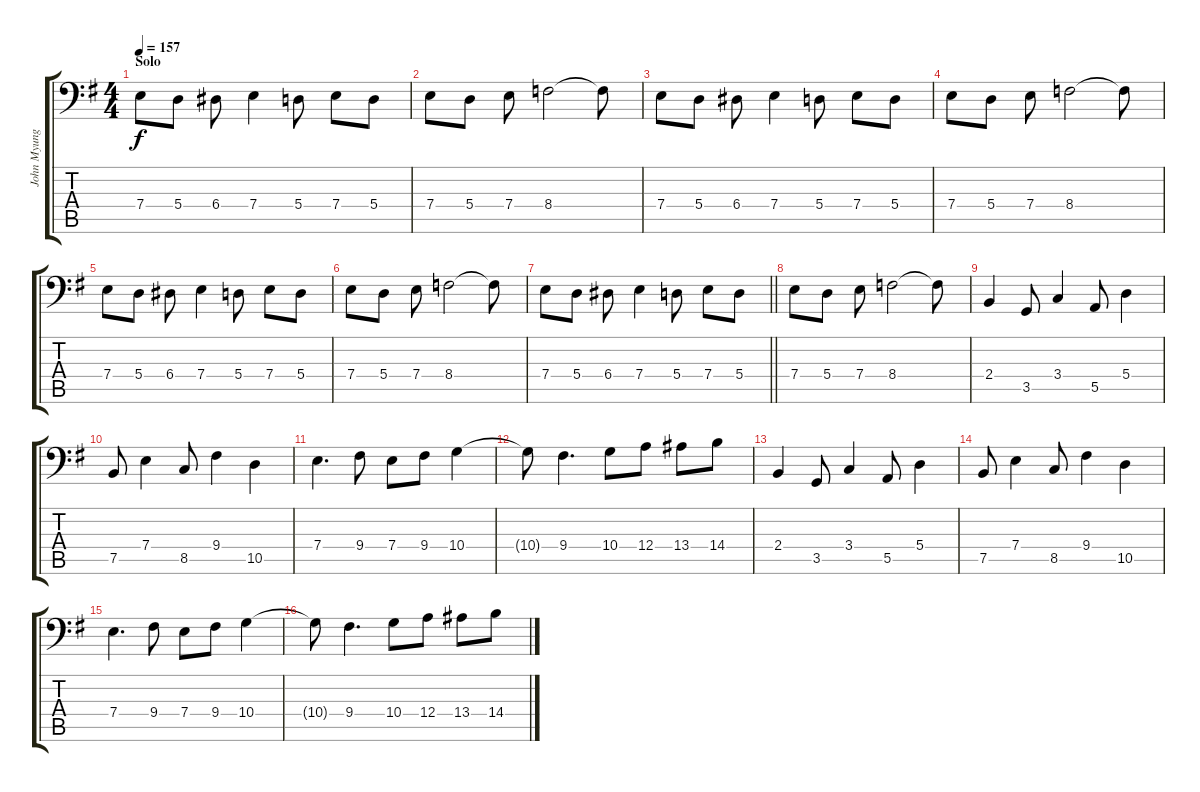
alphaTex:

\track ("John Myung" "John Myung") {instrument electricbassfinger}
\staff {score tabs}
\tuning (C3 G2 D2 A1 E1 B0) {hide}
\ts (4 4)
\section ("" "Solo")
\tempo 157
\clef f4
\ks g
7.4.8{dy f} 5.4.8 6.4.8 7.4.4 5.4.8 7.4.8 5.4.8 |
7.4.8 5.4.8 7.4.8 8.4.2 8.4{t}.8 |
7.4.8 5.4.8 6.4.8 7.4.4 5.4.8 7.4.8 5.4.8 |
7.4.8 5.4.8 7.4.8 8.4.2 8.4{t}.8 |
7.4.8 5.4.8 6.4.8 7.4.4 5.4.8 7.4.8 5.4.8 |
7.4.8 5.4.8 7.4.8 8.4.2 8.4{t}.8 |
\barLineRight lightlight
7.4.8 5.4.8 6.4.8 7.4.4 5.4.8 7.4.8 5.4.8 |
7.4.8 5.4.8 7.4.8 8.4.2 8.4{t}.8 |
2.4.4 3.5.8 3.4.4 5.5.8 5.4.4 |
7.5.8 7.4.4 8.5.8 9.4.4 10.5.4 |
7.4.4{d} 9.4.8 7.4.8 9.4.8 10.4.4 |
10.4{t}.8 9.4.4{d} 10.4.8 12.4.8 13.4.8 14.4.8 |
2.4.4 3.5.8 3.4.4 5.5.8 5.4.4 |
7.5.8 7.4.4 8.5.8 9.4.4 10.5.4 |
7.4.4{d} 9.4.8 7.4.8 9.4.8 10.4.4 |
10.4{t}.8 9.4.4{d} 10.4.8 12.4.8 13.4.8 14.4.8
